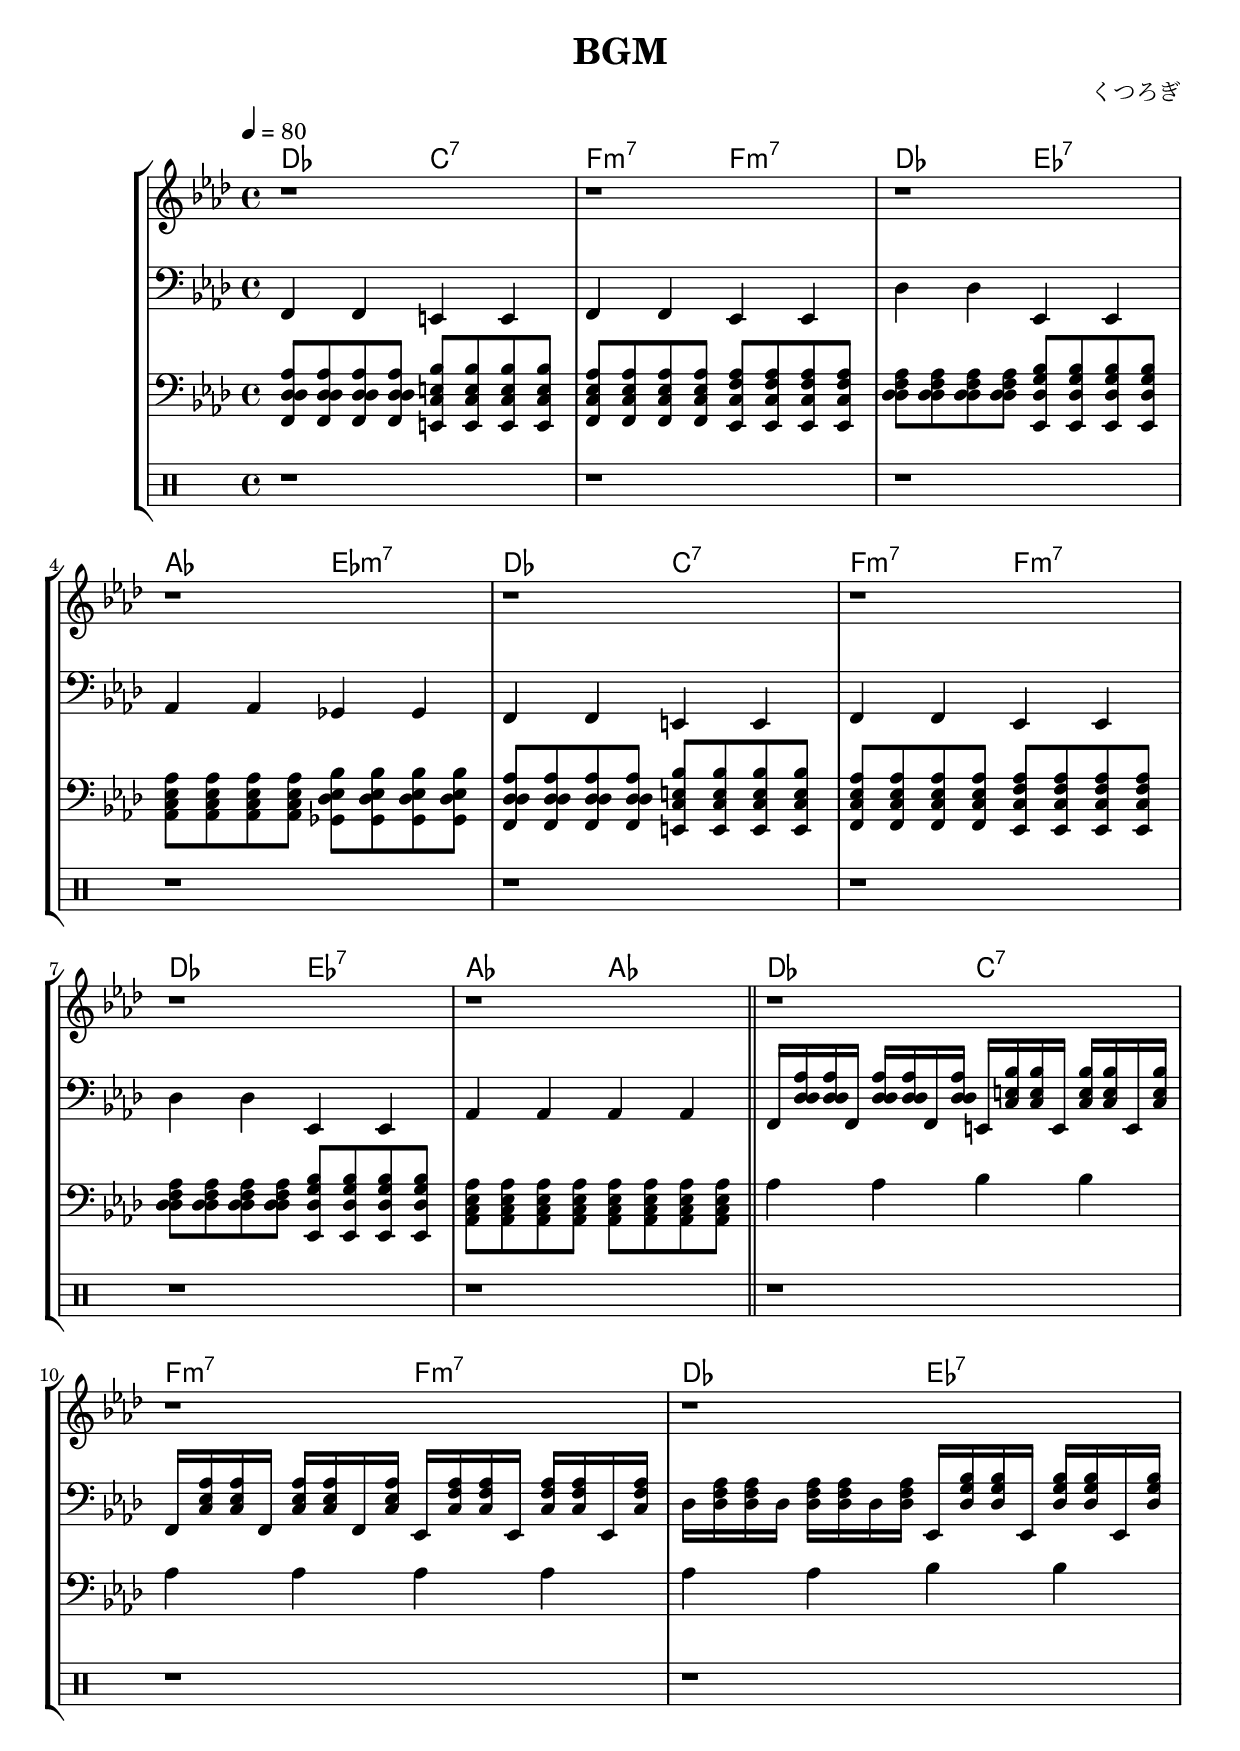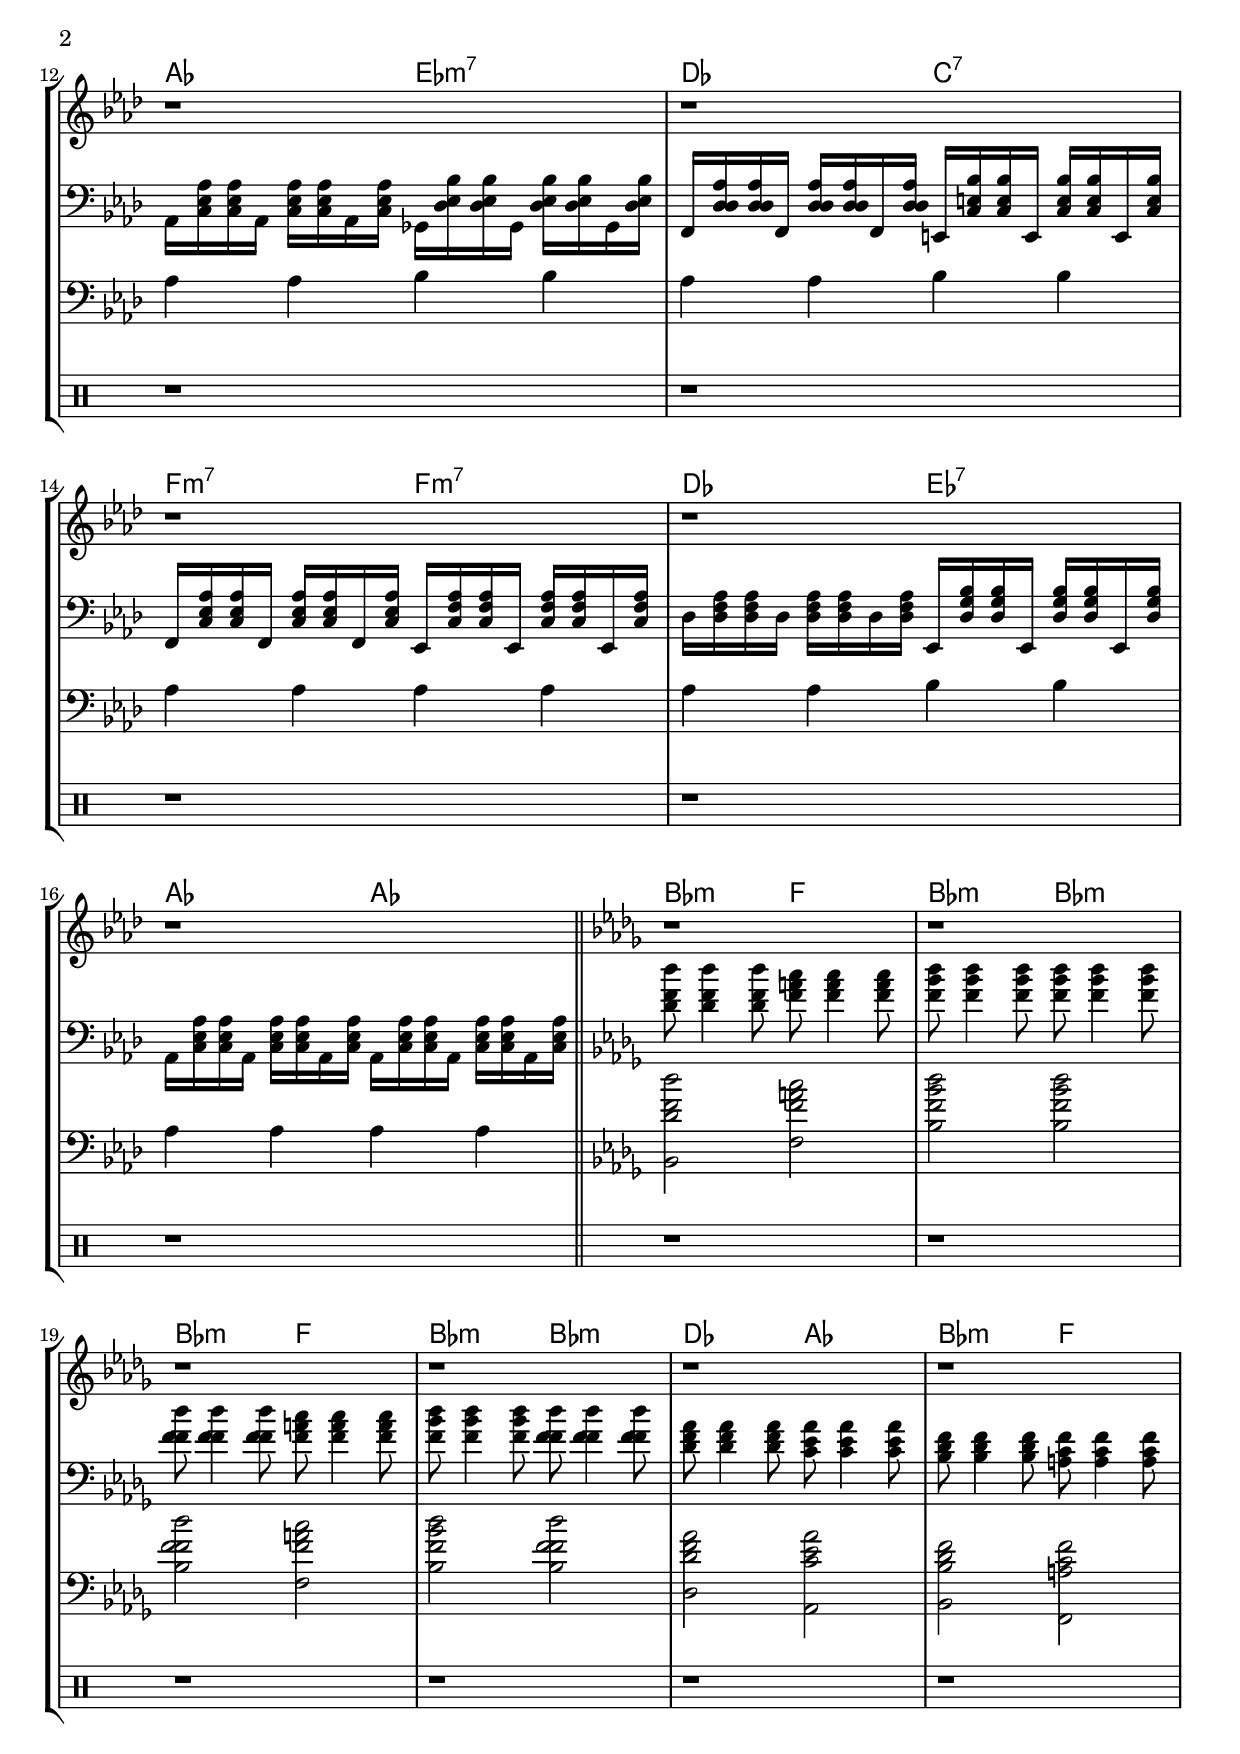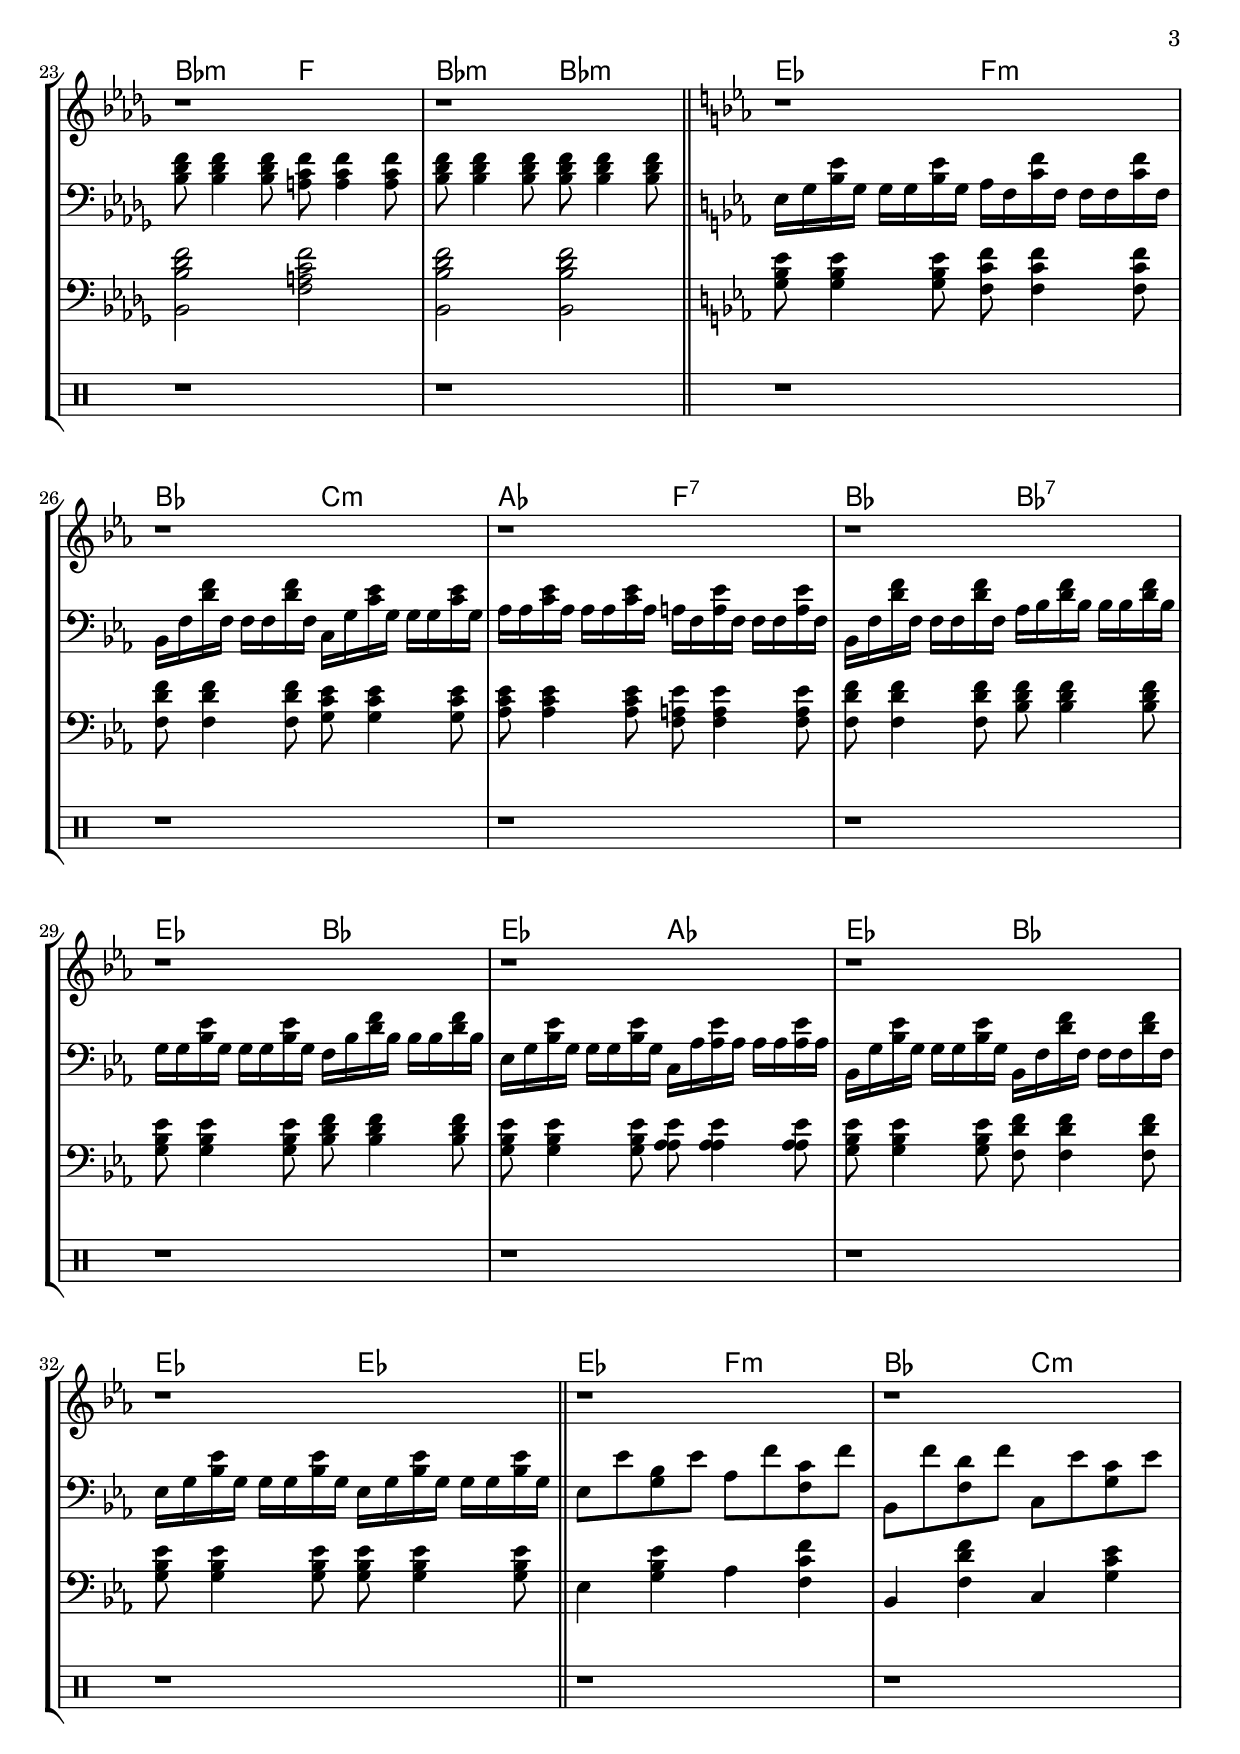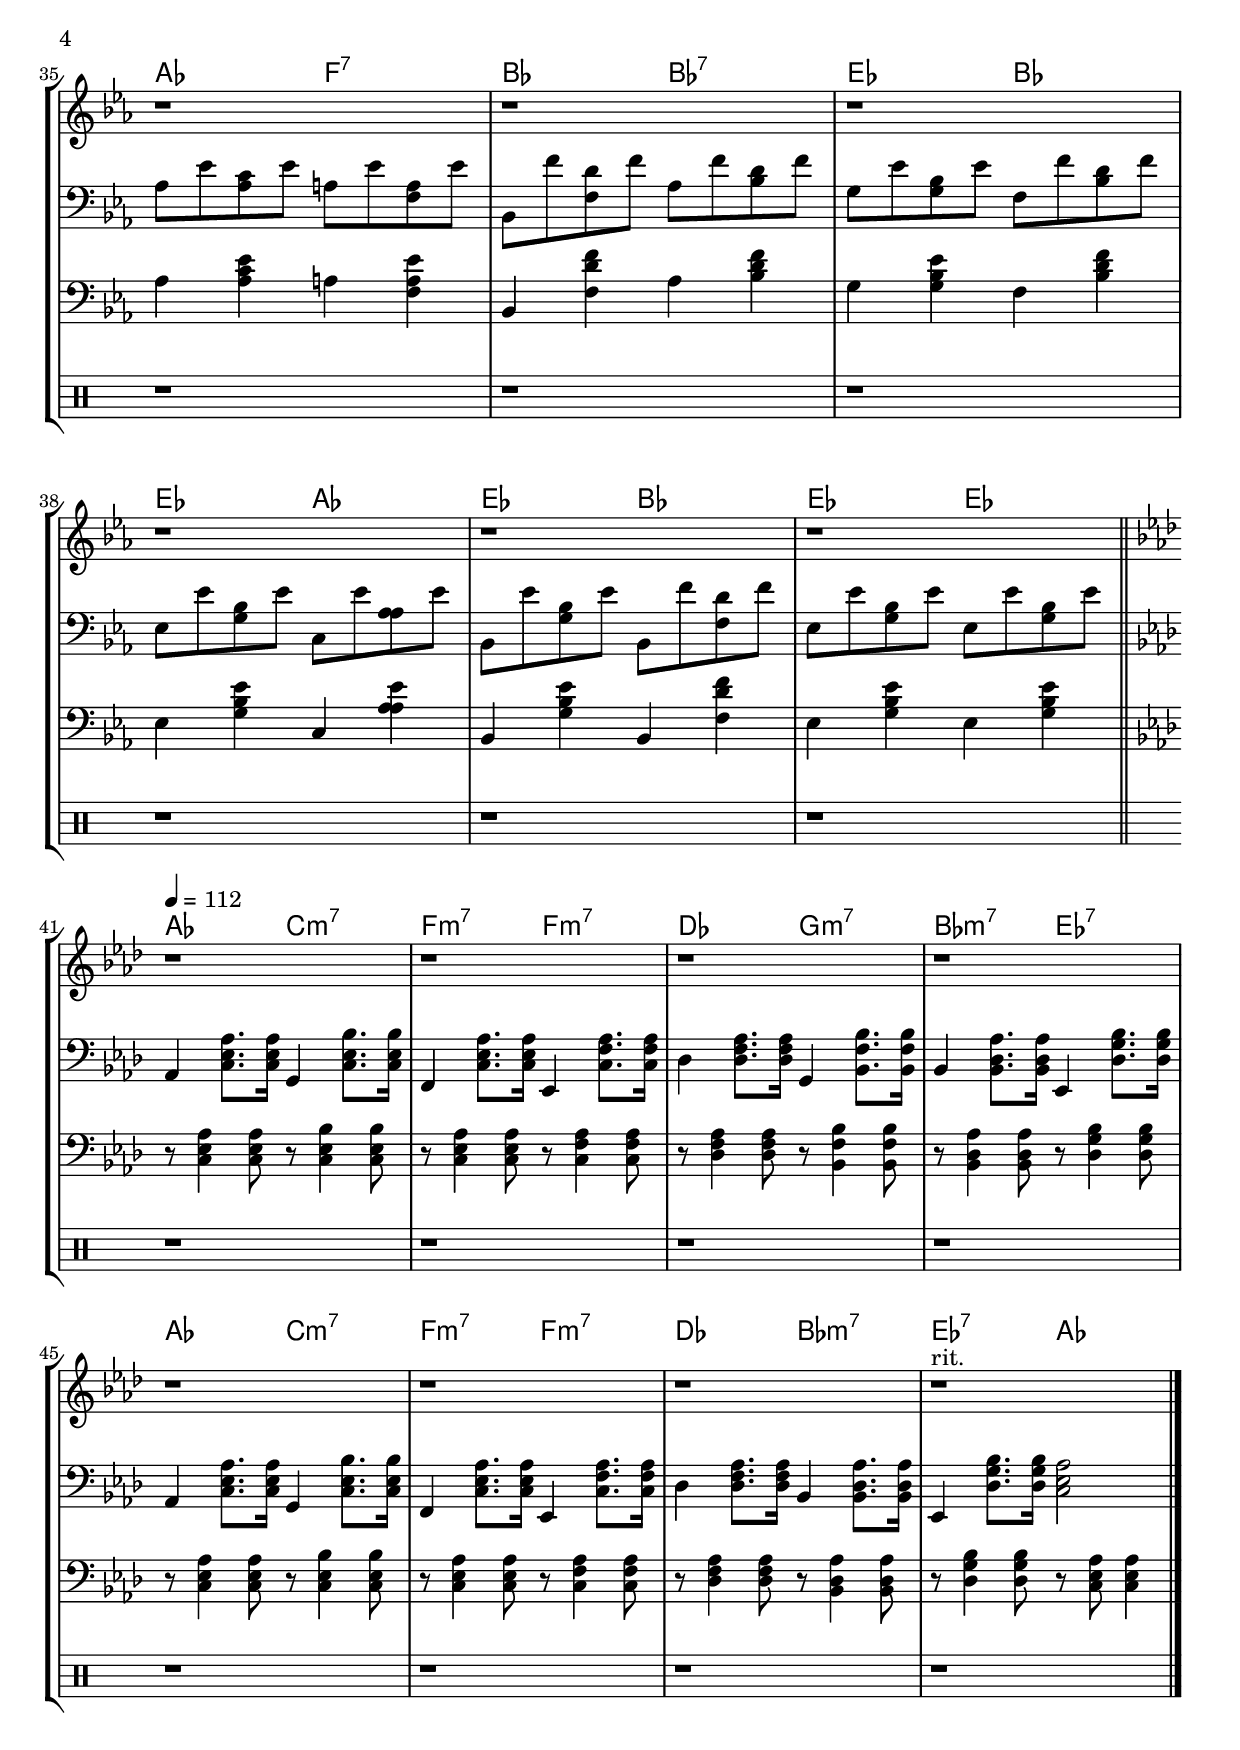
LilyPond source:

\version "2.12.1"

\header {
	title = \markup {BGM}
	composer = \markup \center-column {くつろぎ}
}

harmony = \chordmode {
	des2 c:7 f:min7 f:min7 des es:7 as es:min7 des c:7 f:min7 f:min7 des es:7 as as 

	des c:7 f:min7 f:min7 des es:7 as es:min7 des c:7 f:min7 f:min7 des es:7 as as 

	bes:m f bes:m bes:m bes:m f bes:m bes:m des as bes:m f bes:m f bes:m bes:m 

	es f:m bes c:m as f:7 bes bes:7 es bes es as es bes es es 

	es f:m bes c:m as f:7 bes bes:7 es bes es as es bes es es 

	as c:min7 f:min7 f:min7 des g:min7 bes:min7 es:7 as c:min7 f:min7 f:min7 des bes:min7 es:7 as 
}

melody = {
	\key as \major
	\tempo 4 = 80
	r1 | r1 | r1 | r1 | r1 | r1 | r1 | r1   
	r1 | r1 | r1 | r1 | r1 | r1 | r1 | r1   
	\key des \major
	r1 | r1 | r1 | r1 | r1 | r1 | r1 | r1   
	\key es \major
	r1 | r1 | r1 | r1 | r1 | r1 | r1 | r1   
	r1 | r1 | r1 | r1 | r1 | r1 | r1 | r1   
	\key as \major
	\tempo 4 = 112
	r1 | r1 | r1 | r1 | r1 | r1 | r1 | r1^"rit." \bar "|."
}

words = \lyricmode {
	
	
	
	
	
	
}

tempochange = {
	\tempo 4 = 80
	r1 | r1 | r1 | r1 | r1 | r1 | r1 | r1 \bar "||"
	\tempo 4 = 80
	r1 | r1 | r1 | r1 | r1 | r1 | r1 | r1 \bar "||"
	\tempo 4 = 80
	r1 | r1 | r1 | r1 | r1 | r1 | r1 | r1 \bar "||"
	\tempo 4 = 80
	r1 | r1 | r1 | r1 | r1 | r1 | r1 | r1 \bar "||"
	\tempo 4 = 80
	r1 | r1 | r1 | r1 | r1 | r1 | r1 | r1 \bar "||"
	\tempo 4 = 112
	r1 | r1 | r1 | r1 | r1 | r1 | r1 | \tempo 4 = 84 r2 \tempo 4 = 74 r2 \bar "|."
}

mainacc = {
	\clef bass
	\set Staff.midiInstrument = #"Overdriven Guitar"
	\key as \major
	\tempo 4 = 80
	f,4 f,4
	e,4 e,4
	f,4 f,4
	es,4 es,4
	des4 des4
	es,4 es,4
	as,4 as,4
	ges,4 ges,4
	f,4 f,4
	e,4 e,4
	f,4 f,4
	es,4 es,4
	des4 des4
	es,4 es,4
	as,4 as,4
	as,4 as,4
	\bar "||"

	\set Staff.midiInstrument = #"Overdriven Guitar"
	f,16 <des des as>16 <des des as>16 f,16   <des des as>16 <des des as>16 f,16 <des des as>16
	e,16 <c e bes>16 <c e bes>16 e,16   <c e bes>16 <c e bes>16 e,16 <c e bes>16
	f,16 <c es as>16 <c es as>16 f,16   <c es as>16 <c es as>16 f,16 <c es as>16
	es,16 <c f as>16 <c f as>16 es,16   <c f as>16 <c f as>16 es,16 <c f as>16
	des16 <des f as>16 <des f as>16 des16   <des f as>16 <des f as>16 des16 <des f as>16
	es,16 <des g bes>16 <des g bes>16 es,16   <des g bes>16 <des g bes>16 es,16 <des g bes>16
	as,16 <c es as>16 <c es as>16 as,16   <c es as>16 <c es as>16 as,16 <c es as>16
	ges,16 <des es bes>16 <des es bes>16 ges,16   <des es bes>16 <des es bes>16 ges,16 <des es bes>16
	f,16 <des des as>16 <des des as>16 f,16   <des des as>16 <des des as>16 f,16 <des des as>16
	e,16 <c e bes>16 <c e bes>16 e,16   <c e bes>16 <c e bes>16 e,16 <c e bes>16
	f,16 <c es as>16 <c es as>16 f,16   <c es as>16 <c es as>16 f,16 <c es as>16
	es,16 <c f as>16 <c f as>16 es,16   <c f as>16 <c f as>16 es,16 <c f as>16
	des16 <des f as>16 <des f as>16 des16   <des f as>16 <des f as>16 des16 <des f as>16
	es,16 <des g bes>16 <des g bes>16 es,16   <des g bes>16 <des g bes>16 es,16 <des g bes>16
	as,16 <c es as>16 <c es as>16 as,16   <c es as>16 <c es as>16 as,16 <c es as>16
	as,16 <c es as>16 <c es as>16 as,16   <c es as>16 <c es as>16 as,16 <c es as>16
	\bar "||"

	\set Staff.midiInstrument = #"Overdriven Guitar"
	\key des \major
	<f' des' des''>8 <f' des' des''>4 <f' des' des''>8
	<f' a' c''>8 <f' a' c''>4 <f' a' c''>8
	<f' bes' des''>8 <f' bes' des''>4 <f' bes' des''>8
	<f' bes' des''>8 <f' bes' des''>4 <f' bes' des''>8
	<f' f' des''>8 <f' f' des''>4 <f' f' des''>8
	<f' a' c''>8 <f' a' c''>4 <f' a' c''>8
	<f' bes' des''>8 <f' bes' des''>4 <f' bes' des''>8
	<f' f' des''>8 <f' f' des''>4 <f' f' des''>8
	<des' f' as'>8 <des' f' as'>4 <des' f' as'>8
	<c' es' as'>8 <c' es' as'>4 <c' es' as'>8
	<bes des' f'>8 <bes des' f'>4 <bes des' f'>8
	<a c' f'>8 <a c' f'>4 <a c' f'>8
	<bes des' f'>8 <bes des' f'>4 <bes des' f'>8
	<a c' f'>8 <a c' f'>4 <a c' f'>8
	<bes des' f'>8 <bes des' f'>4 <bes des' f'>8
	<bes des' f'>8 <bes des' f'>4 <bes des' f'>8
	\bar "||"

	\set Staff.midiInstrument = #"Overdriven Guitar"
	\key es \major
	es16 g <bes es'> g g g <bes es'> g
	as16 f <c' f'> f f f <c' f'> f
	bes,16 f <d' f'> f f f <d' f'> f
	c16 g <c' es'> g g g <c' es'> g
	as16 as <c' es'> as as as <c' es'> as
	a16 f <a es'> f f f <a es'> f
	bes,16 f <d' f'> f f f <d' f'> f
	as16 bes <d' f'> bes bes bes <d' f'> bes
	g16 g <bes es'> g g g <bes es'> g
	f16 bes <d' f'> bes bes bes <d' f'> bes
	es16 g <bes es'> g g g <bes es'> g
	c16 as <as es'> as as as <as es'> as
	bes,16 g <bes es'> g g g <bes es'> g
	bes,16 f <d' f'> f f f <d' f'> f
	es16 g <bes es'> g g g <bes es'> g
	es16 g <bes es'> g g g <bes es'> g
	\bar "||"

	\set Staff.midiInstrument = #"Overdriven Guitar"
	es8 es' <g bes> es'
	as8 f' <f c'> f'
	bes,8 f' <f d'> f'
	c8 es' <g c'> es'
	as8 es' <as c'> es'
	a8 es' <f a> es'
	bes,8 f' <f d'> f'
	as8 f' <bes d'> f'
	g8 es' <g bes> es'
	f8 f' <bes d'> f'
	es8 es' <g bes> es'
	c8 es' <as as> es'
	bes,8 es' <g bes> es'
	bes,8 f' <f d'> f'
	es8 es' <g bes> es'
	es8 es' <g bes> es'
	\bar "||"

	\set Staff.midiInstrument = #"Overdriven Guitar"
	\key as \major
	\tempo 4 = 112
	as,4 <c es as>8. <c es as>16
	g,4 <c es bes>8. <c es bes>16
	f,4 <c es as>8. <c es as>16
	es,4 <c f as>8. <c f as>16
	des4 <des f as>8. <des f as>16
	g,4 <bes, f bes>8. <bes, f bes>16
	bes,4 <bes, des as>8. <bes, des as>16
	es,4 <des g bes>8. <des g bes>16
	as,4 <c es as>8. <c es as>16
	g,4 <c es bes>8. <c es bes>16
	f,4 <c es as>8. <c es as>16
	es,4 <c f as>8. <c f as>16
	des4 <des f as>8. <des f as>16
	bes,4 <bes, des as>8. <bes, des as>16
	es,4 <des g bes>8. <des g bes>16
	<c es as>2
	\bar "|."
}

subacc = {
	\clef bass
	\set Staff.midiInstrument = #"Kalimba"
	\key as \major
	\tempo 4 = 80
	<f, des des as>8 <f, des des as>8 <f, des des as>8 <f, des des as>8
	<e, c e bes>8 <e, c e bes>8 <e, c e bes>8 <e, c e bes>8
	<f, c es as>8 <f, c es as>8 <f, c es as>8 <f, c es as>8
	<es, c f as>8 <es, c f as>8 <es, c f as>8 <es, c f as>8
	<des des f as>8 <des des f as>8 <des des f as>8 <des des f as>8
	<es, des g bes>8 <es, des g bes>8 <es, des g bes>8 <es, des g bes>8
	<as, c es as>8 <as, c es as>8 <as, c es as>8 <as, c es as>8
	<ges, des es bes>8 <ges, des es bes>8 <ges, des es bes>8 <ges, des es bes>8
	<f, des des as>8 <f, des des as>8 <f, des des as>8 <f, des des as>8
	<e, c e bes>8 <e, c e bes>8 <e, c e bes>8 <e, c e bes>8
	<f, c es as>8 <f, c es as>8 <f, c es as>8 <f, c es as>8
	<es, c f as>8 <es, c f as>8 <es, c f as>8 <es, c f as>8
	<des des f as>8 <des des f as>8 <des des f as>8 <des des f as>8
	<es, des g bes>8 <es, des g bes>8 <es, des g bes>8 <es, des g bes>8
	<as, c es as>8 <as, c es as>8 <as, c es as>8 <as, c es as>8
	<as, c es as>8 <as, c es as>8 <as, c es as>8 <as, c es as>8
	\bar "||"

	\set Staff.midiInstrument = #"Kalimba"
	as4 as4
	bes4 bes4
	as4 as4
	as4 as4
	as4 as4
	bes4 bes4
	as4 as4
	bes4 bes4
	as4 as4
	bes4 bes4
	as4 as4
	as4 as4
	as4 as4
	bes4 bes4
	as4 as4
	as4 as4
	\bar "||"

	\set Staff.midiInstrument = #"Kalimba"
	\key des \major
	<bes, f' des' des''>2
	<f f' a' c''>2
	<bes f' bes' des''>2
	<bes f' bes' des''>2
	<bes f' f' des''>2
	<f f' a' c''>2
	<bes f' bes' des''>2
	<bes f' f' des''>2
	<des des' f' as'>2
	<as, c' es' as'>2
	<bes, bes des' f'>2
	<f, a c' f'>2
	<bes, bes des' f'>2
	<f a c' f'>2
	<bes, bes des' f'>2
	<bes, bes des' f'>2
	\bar "||"

	\set Staff.midiInstrument = #"Kalimba"
	\key es \major
	<g bes es'>8 <g bes es'>4 <g bes es'>8
	<f c' f'>8 <f c' f'>4 <f c' f'>8
	<f d' f'>8 <f d' f'>4 <f d' f'>8
	<g c' es'>8 <g c' es'>4 <g c' es'>8
	<as c' es'>8 <as c' es'>4 <as c' es'>8
	<f a es'>8 <f a es'>4 <f a es'>8
	<f d' f'>8 <f d' f'>4 <f d' f'>8
	<bes d' f'>8 <bes d' f'>4 <bes d' f'>8
	<g bes es'>8 <g bes es'>4 <g bes es'>8
	<bes d' f'>8 <bes d' f'>4 <bes d' f'>8
	<g bes es'>8 <g bes es'>4 <g bes es'>8
	<as as es'>8 <as as es'>4 <as as es'>8
	<g bes es'>8 <g bes es'>4 <g bes es'>8
	<f d' f'>8 <f d' f'>4 <f d' f'>8
	<g bes es'>8 <g bes es'>4 <g bes es'>8
	<g bes es'>8 <g bes es'>4 <g bes es'>8
	\bar "||"

	\set Staff.midiInstrument = #"Kalimba"
	es4 <g bes es'>4
	as4 <f c' f'>4
	bes,4 <f d' f'>4
	c4 <g c' es'>4
	as4 <as c' es'>4
	a4 <f a es'>4
	bes,4 <f d' f'>4
	as4 <bes d' f'>4
	g4 <g bes es'>4
	f4 <bes d' f'>4
	es4 <g bes es'>4
	c4 <as as es'>4
	bes,4 <g bes es'>4
	bes,4 <f d' f'>4
	es4 <g bes es'>4
	es4 <g bes es'>4
	\bar "||"

	\set Staff.midiInstrument = #"Kalimba"
	\key as \major
	\tempo 4 = 112
	r8 <c es as>4 <c es as>8
	r8 <c es bes>4 <c es bes>8
	r8 <c es as>4 <c es as>8
	r8 <c f as>4 <c f as>8
	r8 <des f as>4 <des f as>8
	r8 <bes, f bes>4 <bes, f bes>8
	r8 <bes, des as>4 <bes, des as>8
	r8 <des g bes>4 <des g bes>8
	r8 <c es as>4 <c es as>8
	r8 <c es bes>4 <c es bes>8
	r8 <c es as>4 <c es as>8
	r8 <c f as>4 <c f as>8
	r8 <des f as>4 <des f as>8
	r8 <bes, des as>4 <bes, des as>8
	r8 <des g bes>4 <des g bes>8
	r8 <c es as>8 <c es as>4
	\bar "|."
}

percA = {
	\drummode {
	r1 |r1 |r1 |r1 |r1 |r1 |r1 |r1 \bar "||"
	r1 |r1 |r1 |r1 |r1 |r1 |r1 |r1 \bar "||"
	r1 |r1 |r1 |r1 |r1 |r1 |r1 |r1 \bar "||"
	r1 |r1 |r1 |r1 |r1 |r1 |r1 |r1 \bar "||"
	r1 |r1 |r1 |r1 |r1 |r1 |r1 |r1 \bar "||"
	r1 |r1 |r1 |r1 |r1 |r1 |r1 |r1 \bar "|."
	}
}

percB = {
	\drummode {
	r1 |r1 |r1 |r1 |r1 |r1 |r1 |r1 \bar "||"
	r1 |r1 |r1 |r1 |r1 |r1 |r1 |r1 \bar "||"
	r1 |r1 |r1 |r1 |r1 |r1 |r1 |r1 \bar "||"
	r1 |r1 |r1 |r1 |r1 |r1 |r1 |r1 \bar "||"
	r1 |r1 |r1 |r1 |r1 |r1 |r1 |r1 \bar "||"
	r1 |r1 |r1 |r1 |r1 |r1 |r1 |r1 \bar "|."
	}
}

percC = {
	\drummode {
	r1 |r1 |r1 |r1 |r1 |r1 |r1 |r1 \bar "||"
	r1 |r1 |r1 |r1 |r1 |r1 |r1 |r1 \bar "||"
	r1 |r1 |r1 |r1 |r1 |r1 |r1 |r1 \bar "||"
	r1 |r1 |r1 |r1 |r1 |r1 |r1 |r1 \bar "||"
	r1 |r1 |r1 |r1 |r1 |r1 |r1 |r1 \bar "||"
	r1 |r1 |r1 |r1 |r1 |r1 |r1 |r1 \bar "|."
	}
}

percD = {
	\drummode {
	r1 |r1 |r1 |r1 |r1 |r1 |r1 |r1 \bar "||"
	r1 |r1 |r1 |r1 |r1 |r1 |r1 |r1 \bar "||"
	r1 |r1 |r1 |r1 |r1 |r1 |r1 |r1 \bar "||"
	r1 |r1 |r1 |r1 |r1 |r1 |r1 |r1 \bar "||"
	r1 |r1 |r1 |r1 |r1 |r1 |r1 |r1 \bar "||"
	r1 |r1 |r1 |r1 |r1 |r1 |r1 |r1 \bar "|."
	}
}

percE = {
	\drummode {
	r1 |r1 |r1 |r1 |r1 |r1 |r1 |r1 \bar "||"
	r1 |r1 |r1 |r1 |r1 |r1 |r1 |r1 \bar "||"
	r1 |r1 |r1 |r1 |r1 |r1 |r1 |r1 \bar "||"
	r1 |r1 |r1 |r1 |r1 |r1 |r1 |r1 \bar "||"
	r1 |r1 |r1 |r1 |r1 |r1 |r1 |r1 \bar "||"
	r1 |r1 |r1 |r1 |r1 |r1 |r1 |r1 \bar "|."
	}
}

\score {
	<<
		\new StaffGroup <<
			\new ChordNames {\harmony}
			\new Voice = "melody" {\melody}
			\new Lyrics \lyricsto "melody" \words
			\new Staff = "mainacc" {\mainacc}
			\new Staff = "subacc" {\subacc}
			\new DrumStaff <<
				\new DrumVoice {\percA}
				\new DrumVoice {\percB}
				\new DrumVoice {\percC}
				\new DrumVoice {\percD}
				\new DrumVoice {\percE}
			>>
		>>
	>>
	\layout { }
}
